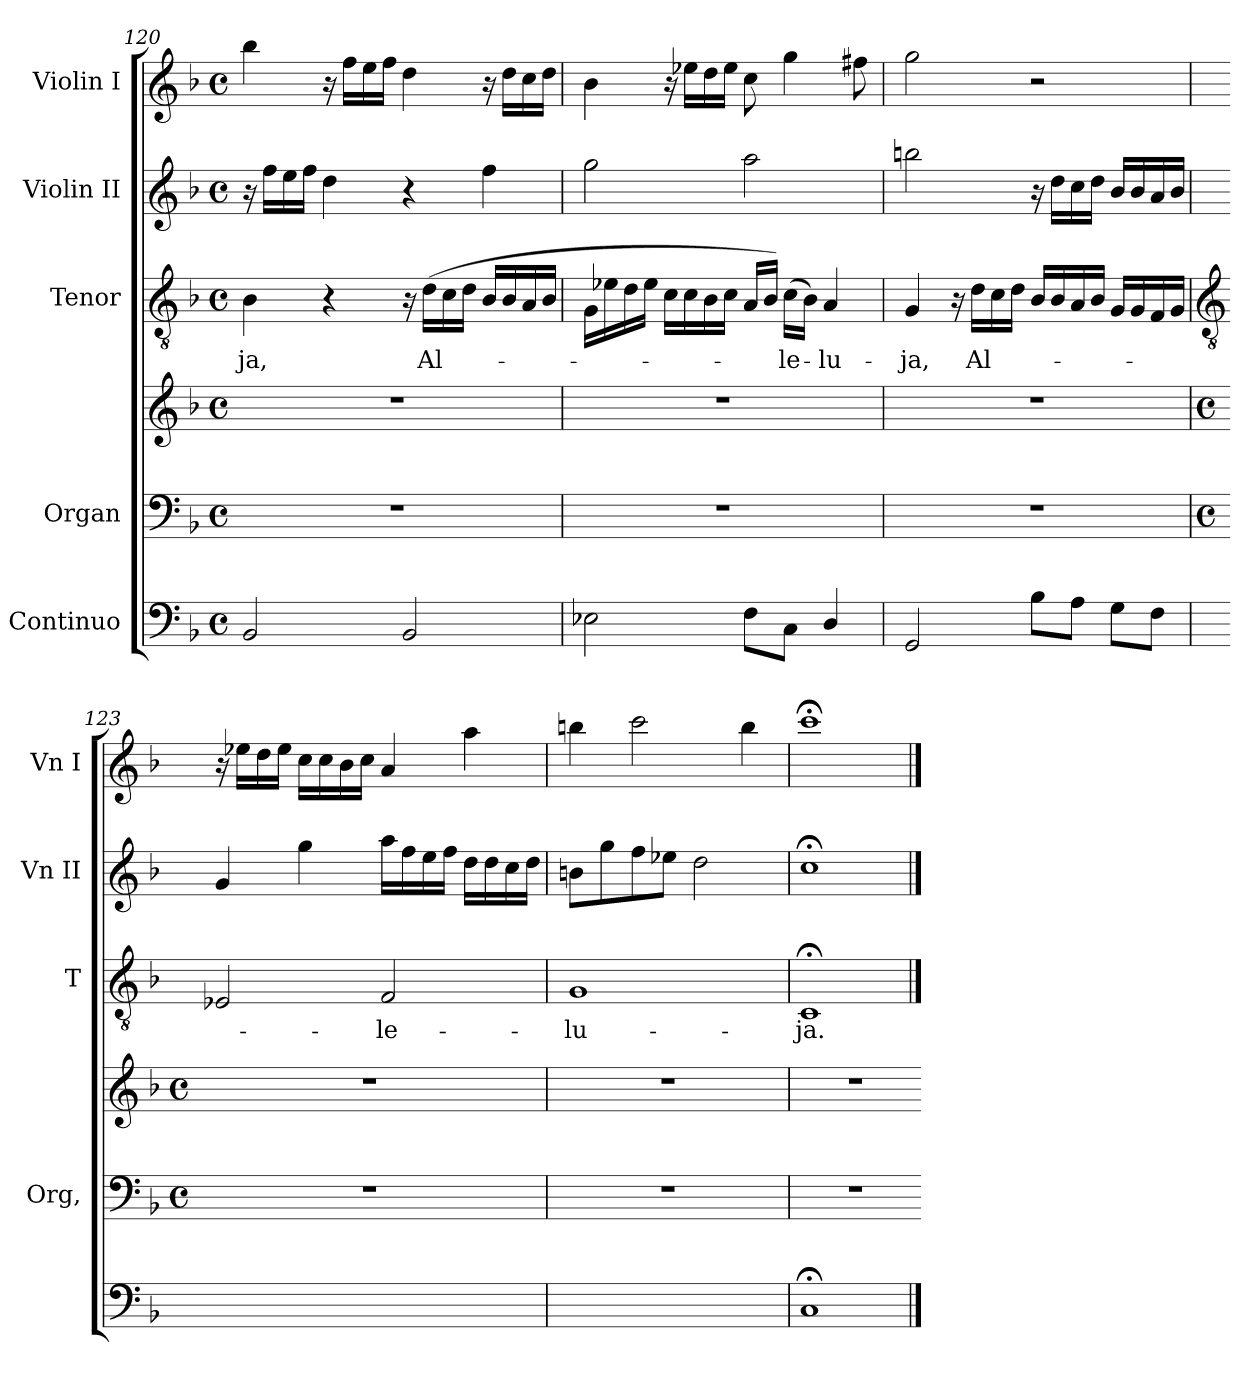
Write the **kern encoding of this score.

**kern	**text	**text	**kern	**kern	**kern	**text	**kern	**kern
*part5	*part5	*part5	*part4	*part4	*part3	*part3	*part2	*part1
*staff6	*staff6	*staff6	*staff5	*staff4	*staff3	*staff3	*staff2	*staff1
*I"Continuo	*	*	*I"Organ	*	*I"Tenor	*	*I"Violin II	*I"Violin I
*	*	*	*I'Org,	*	*I'T	*	*I'Vn II	*I'Vn I
!!LO:LB:g=z
*clefF4	*	*	*clefF4	*clefG2	*clefGv2	*	*clefG2	*clefG2
*k[b-]	*	*	*k[b-]	*k[b-]	*k[b-]	*	*k[b-]	*k[b-]
*F:	*	*	*F:	*F:	*F:	*	*F:	*F:
*M4/4	*	*	*M4/4	*M4/4	*M4/4	*	*M4/4	*M4/4
*met(c)	*	*	*met(c)	*met(c)	*met(c)	*	*met(c)	*met(c)
=120	=120	=120	=120	=120	=120	=120	=120	=120
!	!	!	!	!	!	!LO:LY:b	!	!
2BB-	.	.	1r	1r	4B-	-ja,	16r	4bb-
.	.	.	.	.	.	.	16ffLL	.
.	.	.	.	.	.	.	16ee	.
.	.	.	.	.	.	.	16ffJJ	.
.	.	.	.	.	4r	.	4dd	16r
.	.	.	.	.	.	.	.	16ffLL
.	.	.	.	.	.	.	.	16ee
.	.	.	.	.	.	.	.	16ffJJ
2BB-	.	.	.	.	16r	.	4r	4dd
!	!	!	!	!	!	!LO:LY:b	!	!
.	.	.	.	.	(>16dLL	Al-	.	.
.	.	.	.	.	16c	.	.	.
.	.	.	.	.	16dJJ	.	.	.
.	.	.	.	.	16B-LL	.	4ff	16r
.	.	.	.	.	16B-	.	.	16ddLL
.	.	.	.	.	16A	.	.	16cc
.	.	.	.	.	16B-JJ	.	.	16ddJJ
=121	=121	=121	=121	=121	=121	=121	=121	=121
2E-X	.	.	1r	1r	16GLL	.	2gg	4b-
.	.	.	.	.	16e-X	.	.	.
.	.	.	.	.	16d	.	.	.
.	.	.	.	.	16e-JJ	.	.	.
.	.	.	.	.	16cLL	.	.	16r
.	.	.	.	.	16c	.	.	16ee-XLL
.	.	.	.	.	16B-	.	.	16dd
.	.	.	.	.	16cJJ	.	.	16ee-JJ
8FL	.	.	.	.	16ALL	.	2aa	8cc
.	.	.	.	.	16B-JJ)	.	.	.
!	!	!	!	!	!	!LO:LY:b	!	!
8CJ	.	.	.	.	(>16cLL	le-	.	4gg
.	.	.	.	.	16B-JJ)	.	.	.
!	!	!	!	!	!	!LO:LY:b	!	!
4D/	.	.	.	.	4A	lu-	.	.
.	.	.	.	.	.	.	.	8ff#X
=122	=122	=122	=122	=122	=122	=122	=122	=122
!	!	!	!	!	!	!LO:LY:b	!	!
2GG	.	.	1r	1r	4G	-ja,	2bbn	2gg
.	.	.	.	.	16r	.	.	.
!	!	!	!	!	!	!LO:LY:b	!	!
.	.	.	.	.	16dLL	Al-	.	.
.	.	.	.	.	16c	.	.	.
.	.	.	.	.	16dJJ	.	.	.
8B-L	.	.	.	.	16B-LL	.	16r	2r
.	.	.	.	.	16B-	.	16ddLL	.
8AJ	.	.	.	.	16A	.	16cc	.
.	.	.	.	.	16B-JJ	.	16ddJJ	.
8GL	.	.	.	.	16GLL	.	16b-LL	.
.	.	.	.	.	16G	.	16b-	.
8FJ	.	.	.	.	16F	.	16a	.
.	.	.	.	.	16GJJ	.	16b-JJ	.
!!LO:LB:g=z
=123	=123	=123	=123	=123	=123	=123	=123	=123
*	*	*	*	*	*clefGv2	*	*	*
*	*	*	*M4/4	*M4/4	*	*	*	*
*	*	*	*met(c)	*met(c)	*	*	*	*
!	!LO:LY:b	!	!	!	!	!	!	!
[4E-Xyy	5	.	1r	1r	2E-X	.	4g	16r
.	.	.	.	.	.	.	.	16ee-XLL
.	.	.	.	.	.	.	.	16dd
.	.	.	.	.	.	.	.	16ee-JJ
!	!LO:LY:b	!	!	!	!	!	!	!
4E-yy]	6	.	.	.	.	.	4gg	16ccLL
.	.	.	.	.	.	.	.	16cc
.	.	.	.	.	.	.	.	16b-
.	.	.	.	.	.	.	.	16ccJJ
!	!LO:LY:b	!	!	!	!	!LO:LY:b	!	!
[4Fyy	5	.	.	.	2F	le-	16aaLL	4a
.	.	.	.	.	.	.	16ff	.
.	.	.	.	.	.	.	16ee	.
.	.	.	.	.	.	.	16ffJJ	.
!	!LO:LY:b	!	!	!	!	!	!	!
4Fyy]	6	.	.	.	.	.	16ddLL	4aa
.	.	.	.	.	.	.	16dd	.
.	.	.	.	.	.	.	16cc	.
.	.	.	.	.	.	.	16ddJJ	.
=124	=124	=124	=124	=124	=124	=124	=124	=124
!	!LO:LY:b	!	!	!	!	!LO:LY:b	!	!
[4Gyy	5	.	1r	1r	1G	-lu-	8bnL	4bbn
.	.	.	.	.	.	.	8gg	.
!	!LO:LY:b	!LO:LY:b	!	!	!	!	!	!
4Gyy]	6	4	.	.	.	.	8ff	2ccc
.	.	.	.	.	.	.	8ee-XJ	.
!	!LO:LY:b	!	!	!	!	!	!	!
[4Gyy	4	.	.	.	.	.	2dd	.
4Gyy]	.	.	.	.	.	.	.	4bb
=125	=125	=125	=125	=125	=125	=125	=125	=125
!	!	!	!	!	!	!LO:LY:b	!	!
1C;<	.	.	1r	1r	1C;<	-ja.	1cc;<	1ccc;<
==	==	==	=	=	==	==	==	==
*-	*-	*-	*-	*-	*-	*-	*-	*-
